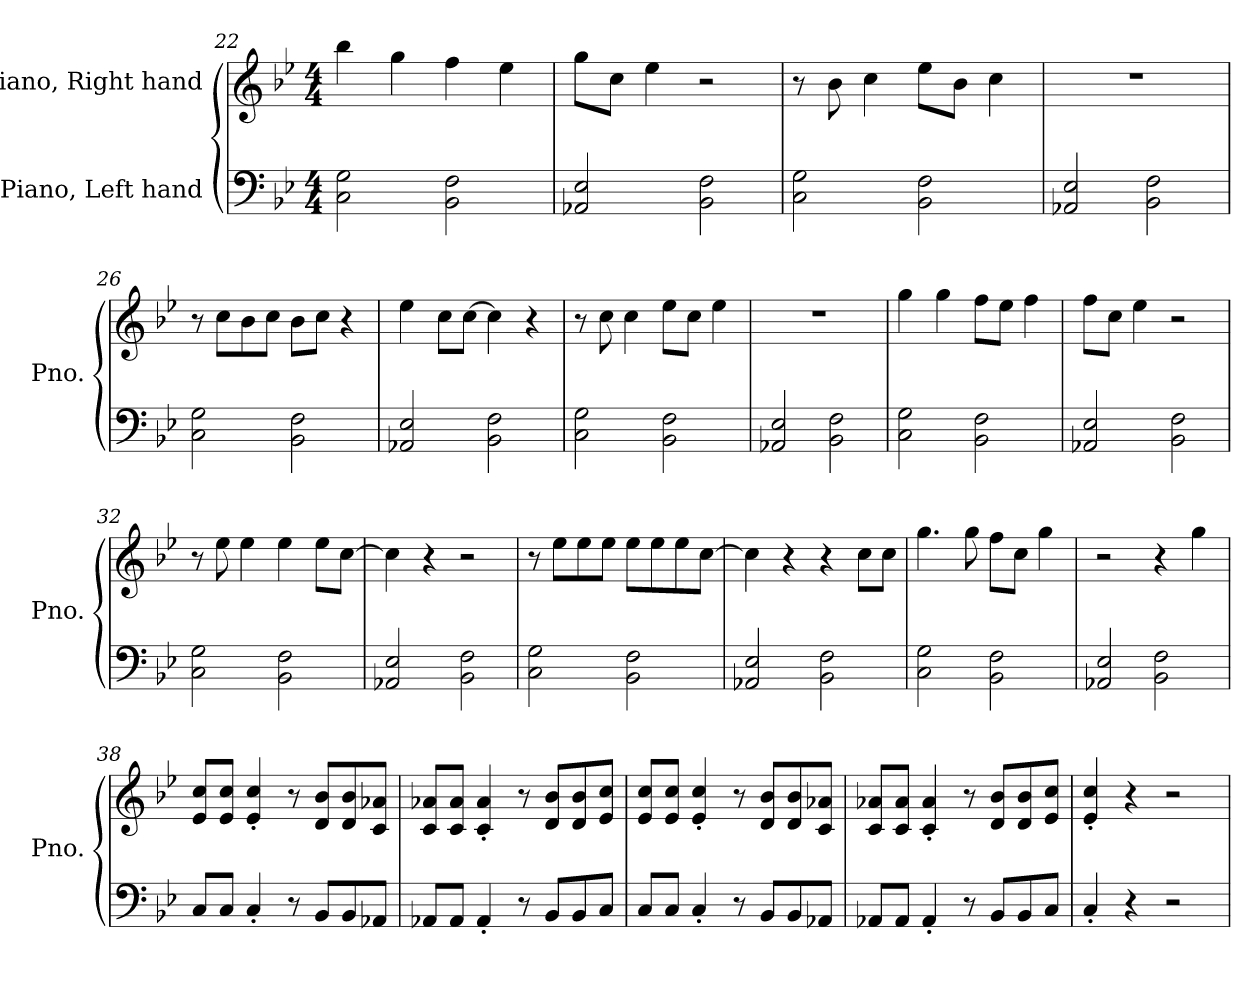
**kern	**kern
*part2	*part1
*staff2	*staff1
*I"Piano, Left hand	*I"Piano, Right hand
*I'Pno.	*I'Pno.
*clefF4	*clefG2
*k[b-e-]	*k[b-e-]
*M4/4	*M4/4
=22	=22
2C\ 2G\	4bb-\
.	4gg\
2BB-\ 2F\	4ff\
.	4ee-\
=23	=23
2AA-X/ 2E-/	8gg\L
.	8cc\J
.	4ee-\
2BB-\ 2F\	2r
=24	=24
2C\ 2G\	8r
.	8b-\
.	4cc\
2BB-\ 2F\	8ee-\L
.	8b-\J
.	4cc\
=25	=25
2AA-X/ 2E-/	1r
2BB-\ 2F\	.
=26	=26
2C\ 2G\	8r
.	8cc\L
.	8b-\
.	8cc\J
2BB-\ 2F\	8b-\L
.	8cc\J
.	4r
!!LO:LB:g=z
=27	=27
2AA-X/ 2E-/	4ee-\
.	8cc\L
.	[8cc\J
2BB-\ 2F\	4cc\]
.	4r
=28	=28
2C\ 2G\	8r
.	8cc\
.	4cc\
2BB-\ 2F\	8ee-\L
.	8cc\J
.	4ee-\
=29	=29
2AA-X/ 2E-/	1r
2BB-\ 2F\	.
=30	=30
2C\ 2G\	4gg\
.	4gg\
2BB-\ 2F\	8ff\L
.	8ee-\J
.	4ff\
=31	=31
2AA-X/ 2E-/	8ff\L
.	8cc\J
.	4ee-\
2BB-\ 2F\	2r
=32	=32
2C\ 2G\	8r
.	8ee-\
.	4ee-\
2BB-\ 2F\	4ee-\
.	8ee-\L
.	[8cc\J
=33	=33
2AA-X/ 2E-/	4cc\]
.	4r
2BB-\ 2F\	2r
!!LO:LB:g=z
=34	=34
2C\ 2G\	8r
.	8ee-\L
.	8ee-\
.	8ee-\J
2BB-\ 2F\	8ee-\L
.	8ee-\
.	8ee-\
.	[8cc\J
=35	=35
2AA-X/ 2E-/	4cc\]
.	4r
2BB-\ 2F\	4r
.	8cc\L
.	8cc\J
=36	=36
2C\ 2G\	4.gg\
.	8gg\
2BB-\ 2F\	8ff\L
.	8cc\J
.	4gg\
=37	=37
2AA-X/ 2E-/	2r
2BB-\ 2F\	4r
.	4gg\
=38	=38
8C/L	8e-/ 8cc/L
8C/J	8e-/ 8cc/J
4C'/	4e-/' 4cc/'
8r	8r
8BB-/L	8d/ 8b-/L
8BB-/	8d/ 8b-/
8AA-X/J	8c/ 8a-X/J
=39	=39
8AA-X/L	8c/ 8a-X/L
8AA-/J	8c/ 8a-/J
4AA-'/	4c/' 4a-/'
8r	8r
8BB-/L	8d/ 8b-/L
8BB-/	8d/ 8b-/
8C/J	8e-/ 8cc/J
!!LO:PB:g=z
=40	=40
8C/L	8e-/ 8cc/L
8C/J	8e-/ 8cc/J
4C'/	4e-/' 4cc/'
8r	8r
8BB-/L	8d/ 8b-/L
8BB-/	8d/ 8b-/
8AA-X/J	8c/ 8a-X/J
=41	=41
8AA-X/L	8c/ 8a-X/L
8AA-/J	8c/ 8a-/J
4AA-'/	4c/' 4a-/'
8r	8r
8BB-/L	8d/ 8b-/L
8BB-/	8d/ 8b-/
8C/J	8e-/ 8cc/J
=42	=42
4C'/	4e-/' 4cc/'
4r	4r
2r	2r
=	=
*-	*-
